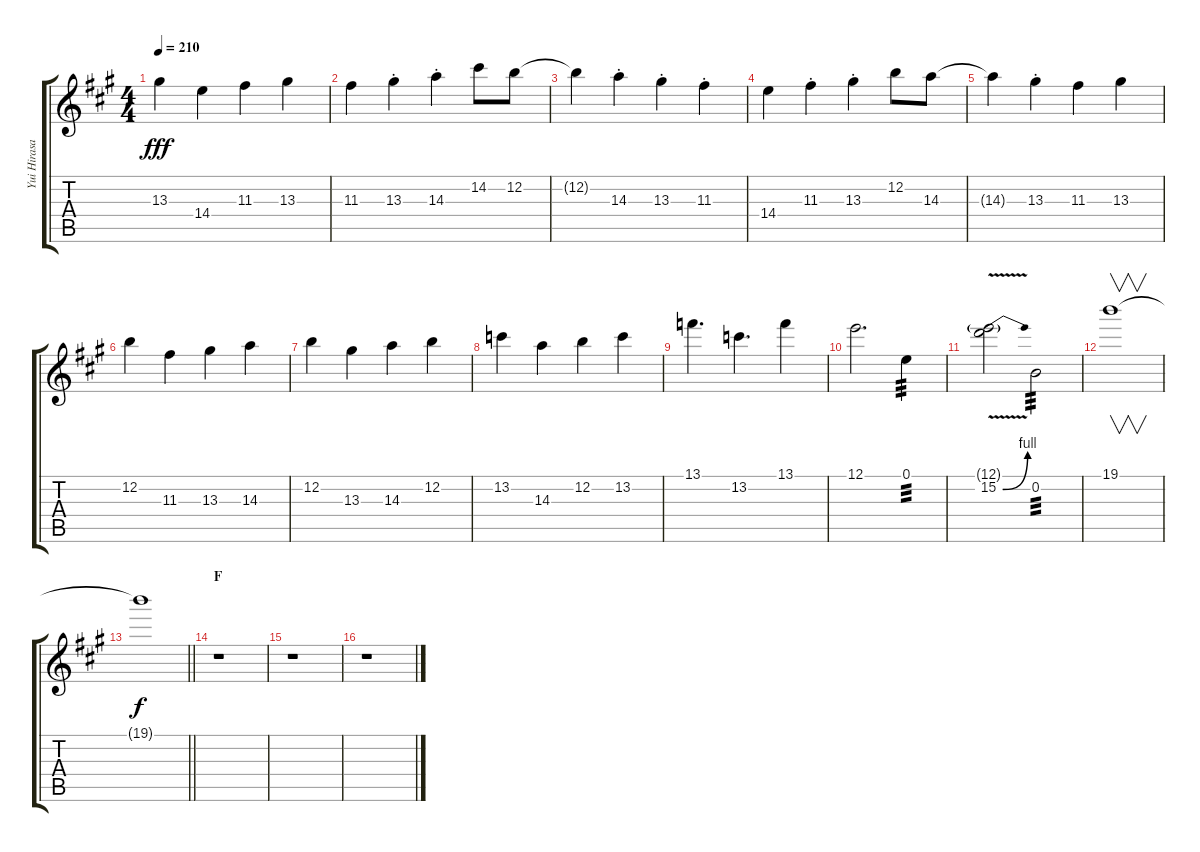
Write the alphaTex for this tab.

\track ("Yui Hirasawa" "Yui Hirasa") {instrument distortionguitar}
\staff {score tabs}
\tuning (E4 B3 G3 D3 A2 E2) {hide}
\ts (4 4)
\tempo 210
\clef g2
\ks a
13.3.4{dy fff} 14.4.4 11.3.4 13.3.4 |
11.3.4 13.3{st}.4 14.3{st}.4 14.2.8 12.2.8 |
12.2{t}.4 14.3{st}.4 13.3{st}.4 11.3{st}.4 |
14.4.4 11.3{st}.4 13.3{st}.4 12.2.8 14.3.8 |
14.3{t}.4 13.3{st}.4 11.3.4 13.3.4 |
12.2.4 11.3.4 13.3.4 14.3.4 |
12.2.4 13.3.4 14.3.4 12.2.4 |
13.2.4 14.3.4 12.2.4 13.2.4 |
13.1.4{d} 13.2.4{d} 13.1.4 |
12.1.2{d} 0.1.4{tp 3} |
(12.1{v g} 15.2{be (bend 0 0 60 4) v}).2 0.2.2{tp 3} |
19.1.1{v} |
\barLineRight lightlight
19.1{t}.1{dy f} |
\section ("" "F")
r.1 |
r.1 |
r.1
